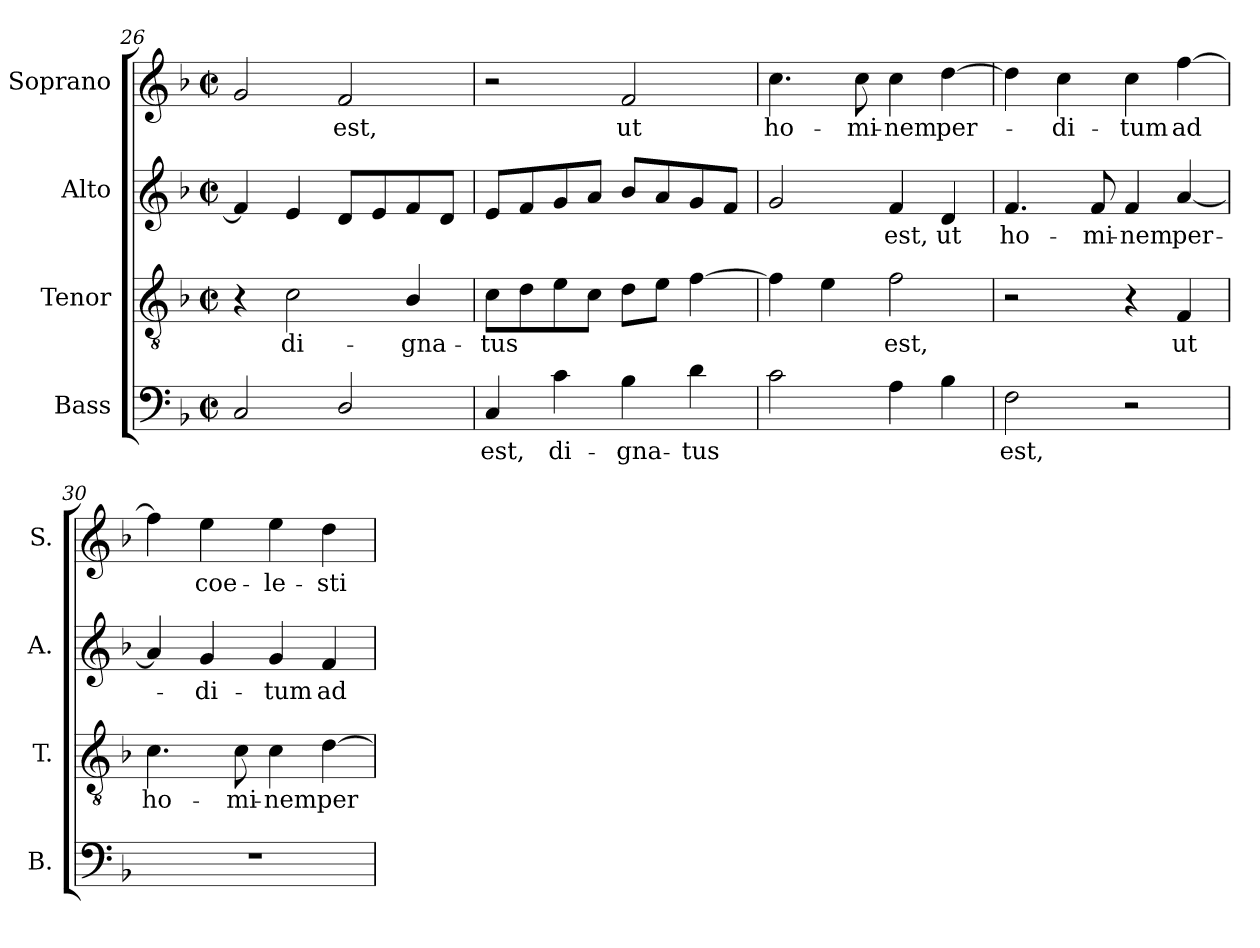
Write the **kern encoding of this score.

**kern	**text	**kern	**text	**kern	**text	**kern	**text
*part4	*part4	*part3	*part3	*part2	*part2	*part1	*part1
*staff4	*staff4	*staff3	*staff3	*staff2	*staff2	*staff1	*staff1
*I"Bass	*	*I"Tenor	*	*I"Alto	*	*I"Soprano	*
*I'B.	*	*I'T.	*	*I'A.	*	*I'S.	*
!!LO:LB:g=z
*clefF4	*	*clefGv2	*	*clefG2	*	*clefG2	*
*	*	*ITrd7c12	*	*	*	*	*
*k[b-]	*	*k[b-]	*	*k[b-]	*	*k[b-]	*
*F:	*	*F:	*	*F:	*	*F:	*
*M2/2	*	*M2/2	*	*M2/2	*	*M2/2	*
*met(c|)	*	*met(c|)	*	*met(c|)	*	*met(c|)	*
=26	=26	=26	=26	=26	=26	=26	=26
2Ci/	.	4r	.	4fi/]	.	2gi/	.
!	!	!	!LO:LY:b:color=#000000	!	!	!	!
.	.	2Ci\	di-	4ei/	.	.	.
!	!	!	!	!	!	!	!LO:LY:b:color=#000000
2Di/	.	.	.	8di/L	.	2fi/	est,
.	.	.	.	8ei/	.	.	.
!	!	!	!LO:LY:b:color=#000000	!	!	!	!
.	.	4BB-i/	-gna-	8fi/	.	.	.
.	.	.	.	8di/J	.	.	.
=27	=27	=27	=27	=27	=27	=27	=27
!	!LO:LY:b:color=#000000	!	!	!	!	!	!
!	!	!	!LO:LY:b:color=#000000	!	!	!	!
4Ci/	est,	8Ci\L	-tus	8ei/L	.	2r	.
.	.	8Di\	.	8fi/	.	.	.
!	!LO:LY:b:color=#000000	!	!	!	!	!	!
4ci\	di-	8Ei\	.	8gi/	.	.	.
.	.	8Ci\J	.	8ai/J	.	.	.
!	!LO:LY:b:color=#000000	!	!	!	!	!	!
!	!	!	!	!	!	!	!LO:LY:b:color=#000000
4B-i\	-gna-	8Di\L	.	8b-i/L	.	2fi/	ut
.	.	8Ei\J	.	8ai/	.	.	.
!	!LO:LY:b:color=#000000	!	!	!	!	!	!
4di\	-tus	[4Fi\	.	8gi/	.	.	.
.	.	.	.	8fi/J	.	.	.
=28	=28	=28	=28	=28	=28	=28	=28
!	!	!	!	!	!	!	!LO:LY:b:color=#000000
2ci\	.	4Fi\]	.	2gi/	.	4.cci\	ho-
.	.	4Ei\	.	.	.	.	.
!	!	!	!	!	!	!	!LO:LY:b:color=#000000
.	.	.	.	.	.	8cci\	-mi-
!	!	!	!LO:LY:b:color=#000000	!	!	!	!
!	!	!	!	!	!LO:LY:b:color=#000000	!	!
!	!	!	!	!	!	!	!LO:LY:b:color=#000000
4Ai\	.	2Fi\	est,	4fi/	est,	4cci\	-nem
!	!	!	!	!	!LO:LY:b:color=#000000	!	!
!	!	!	!	!	!	!	!LO:LY:b:color=#000000
4B-i\	.	.	.	4di/	ut	[4ddi\	per-
=29	=29	=29	=29	=29	=29	=29	=29
!	!LO:LY:b:color=#000000	!	!	!	!	!	!
!	!	!	!	!	!LO:LY:b:color=#000000	!	!
2Fi\	est,	2r	.	4.fi/	ho-	4ddi\]	.
!	!	!	!	!	!	!	!LO:LY:b:color=#000000
.	.	.	.	.	.	4cci\	-di-
!	!	!	!	!	!LO:LY:b:color=#000000	!	!
.	.	.	.	8fi/	-mi-	.	.
!	!	!	!	!	!LO:LY:b:color=#000000	!	!
!	!	!	!	!	!	!	!LO:LY:b:color=#000000
2r	.	4r	.	4fi/	-nem	4cci\	-tum
!	!	!	!LO:LY:b:color=#000000	!	!	!	!
!	!	!	!	!	!LO:LY:b:color=#000000	!	!
!	!	!	!	!	!	!	!LO:LY:b:color=#000000
.	.	4FFi/	ut	[4ai/	per-	[4ffi\	ad
=30	=30	=30	=30	=30	=30	=30	=30
!	!	!	!LO:LY:b:color=#000000	!	!	!	!
1r	.	4.Ci\	ho-	4ai/]	.	4ffi\]	.
!	!	!	!	!	!LO:LY:b:color=#000000	!	!
!	!	!	!	!	!	!	!LO:LY:b:color=#000000
.	.	.	.	4gi/	-di-	4eei\	coe-
!	!	!	!LO:LY:b:color=#000000	!	!	!	!
.	.	8Ci\	-mi-	.	.	.	.
!	!	!	!LO:LY:b:color=#000000	!	!	!	!
!	!	!	!	!	!LO:LY:b:color=#000000	!	!
!	!	!	!	!	!	!	!LO:LY:b:color=#000000
.	.	4Ci\	-nem	4gi/	-tum	4eei\	-le-
!	!	!	!LO:LY:b:color=#000000	!	!	!	!
!	!	!	!	!	!LO:LY:b:color=#000000	!	!
!	!	!	!	!	!	!	!LO:LY:b:color=#000000
.	.	[4Di\	per-	4fi/	ad	4ddi\	-sti-
=	=	=	=	=	=	=	=
*-	*-	*-	*-	*-	*-	*-	*-
